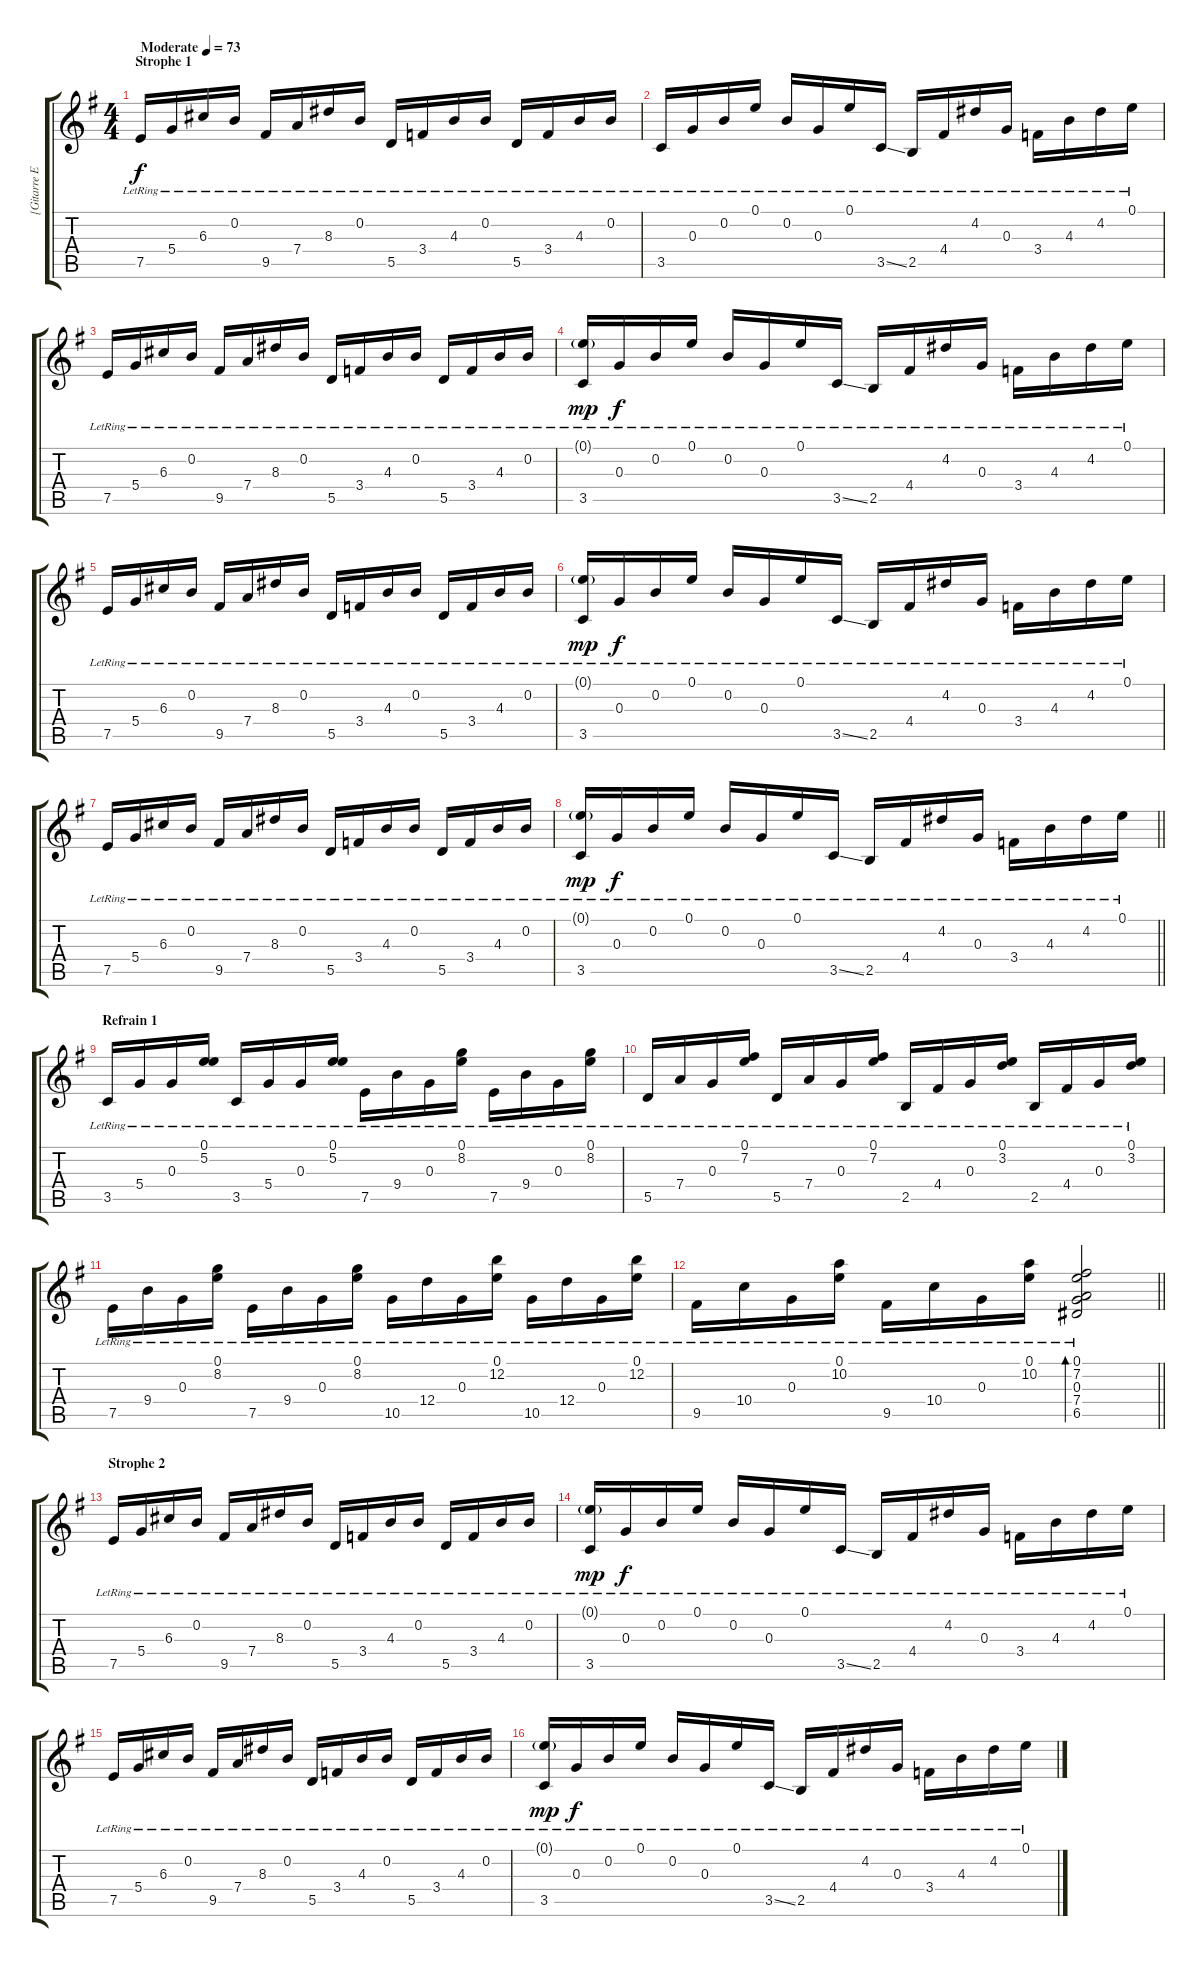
\track ("[Gitarre Effekt]" "[Gitarre E") {instrument electricguitarclean}
\staff {score tabs}
\tuning (E4 B3 G3 D3 A2 E2) {hide}
\ts (4 4)
\section ("" "Strophe 1")
\tempo (73 "Moderate")
\clef g2
\ks eminor
7.5{lr}.16{dy f instrument electricguitarclean} 5.4{lr}.16 6.3{lr}.16 0.2{lr}.16 9.5{lr}.16 7.4{lr}.16 8.3{lr}.16 0.2{lr}.16 5.5{lr}.16 3.4{lr}.16 4.3{lr}.16 0.2{lr}.16 5.5{lr}.16 3.4{lr}.16 4.3{lr}.16 0.2{lr}.16 |
3.5{lr}.16 0.3{lr}.16 0.2{lr}.16 0.1{lr}.16 0.2{lr}.16 0.3{lr}.16 0.1{lr}.16 3.5{ss lr}.16 2.5{lr}.16 4.4{lr}.16 4.2{lr}.16 0.3{lr}.16 3.4{lr}.16 4.3{lr}.16 4.2{lr}.16 0.1{lr}.16 |
7.5{lr}.16 5.4{lr}.16 6.3{lr}.16 0.2{lr}.16 9.5{lr}.16 7.4{lr}.16 8.3{lr}.16 0.2{lr}.16 5.5{lr}.16 3.4{lr}.16 4.3{lr}.16 0.2{lr}.16 5.5{lr}.16 3.4{lr}.16 4.3{lr}.16 0.2{lr}.16 |
(0.1{g lr} 3.5{lr}).16{dy mp} 0.3{lr}.16{dy f} 0.2{lr}.16 0.1{lr}.16 0.2{lr}.16 0.3{lr}.16 0.1{lr}.16 3.5{ss lr}.16 2.5{lr}.16 4.4{lr}.16 4.2{lr}.16 0.3{lr}.16 3.4{lr}.16 4.3{lr}.16 4.2{lr}.16 0.1{lr}.16 |
7.5{lr}.16 5.4{lr}.16 6.3{lr}.16 0.2{lr}.16 9.5{lr}.16 7.4{lr}.16 8.3{lr}.16 0.2{lr}.16 5.5{lr}.16 3.4{lr}.16 4.3{lr}.16 0.2{lr}.16 5.5{lr}.16 3.4{lr}.16 4.3{lr}.16 0.2{lr}.16 |
(0.1{g lr} 3.5{lr}).16{dy mp} 0.3{lr}.16{dy f} 0.2{lr}.16 0.1{lr}.16 0.2{lr}.16 0.3{lr}.16 0.1{lr}.16 3.5{ss lr}.16 2.5{lr}.16 4.4{lr}.16 4.2{lr}.16 0.3{lr}.16 3.4{lr}.16 4.3{lr}.16 4.2{lr}.16 0.1{lr}.16 |
7.5{lr}.16 5.4{lr}.16 6.3{lr}.16 0.2{lr}.16 9.5{lr}.16 7.4{lr}.16 8.3{lr}.16 0.2{lr}.16 5.5{lr}.16 3.4{lr}.16 4.3{lr}.16 0.2{lr}.16 5.5{lr}.16 3.4{lr}.16 4.3{lr}.16 0.2{lr}.16 |
\barLineRight lightlight
(0.1{g lr} 3.5{lr}).16{dy mp} 0.3{lr}.16{dy f} 0.2{lr}.16 0.1{lr}.16 0.2{lr}.16 0.3{lr}.16 0.1{lr}.16 3.5{ss lr}.16 2.5{lr}.16 4.4{lr}.16 4.2{lr}.16 0.3{lr}.16 3.4{lr}.16 4.3{lr}.16 4.2{lr}.16 0.1{lr}.16 |
\section ("" "Refrain 1")
3.5{lr}.16 5.4{lr}.16 0.3{lr}.16 (0.1{lr} 5.2{lr}).16 3.5{lr}.16 5.4{lr}.16 0.3{lr}.16 (0.1{lr} 5.2{lr}).16 7.5{lr}.16 9.4{lr}.16 0.3{lr}.16 (0.1{lr} 8.2{lr}).16 7.5{lr}.16 9.4{lr}.16 0.3{lr}.16 (0.1{lr} 8.2{lr}).16 |
5.5{lr}.16 7.4{lr}.16 0.3{lr}.16 (0.1{lr} 7.2{lr}).16 5.5{lr}.16 7.4{lr}.16 0.3{lr}.16 (0.1{lr} 7.2{lr}).16 2.5{lr}.16 4.4{lr}.16 0.3{lr}.16 (0.1{lr} 3.2{lr}).16 2.5{lr}.16 4.4{lr}.16 0.3{lr}.16 (0.1{lr} 3.2{lr}).16 |
7.5{lr}.16 9.4{lr}.16 0.3{lr}.16 (0.1{lr} 8.2{lr}).16 7.5{lr}.16 9.4{lr}.16 0.3{lr}.16 (0.1{lr} 8.2{lr}).16 10.5{lr}.16 12.4{lr}.16 0.3{lr}.16 (0.1{lr} 12.2{lr}).16 10.5{lr}.16 12.4{lr}.16 0.3{lr}.16 (0.1{lr} 12.2{lr}).16 |
\barLineRight lightlight
9.5{lr}.16 10.4{lr}.16 0.3{lr}.16 (0.1{lr} 10.2{lr}).16 9.5{lr}.16 10.4{lr}.16 0.3{lr}.16 (0.1{lr} 10.2{lr}).16 (0.1{lr} 7.2{lr} 0.3{lr} 7.4{lr} 6.5{lr}).2{bd 60} |
\section ("" "Strophe 2")
7.5{lr}.16 5.4{lr}.16 6.3{lr}.16 0.2{lr}.16 9.5{lr}.16 7.4{lr}.16 8.3{lr}.16 0.2{lr}.16 5.5{lr}.16 3.4{lr}.16 4.3{lr}.16 0.2{lr}.16 5.5{lr}.16 3.4{lr}.16 4.3{lr}.16 0.2{lr}.16 |
(0.1{g lr} 3.5{lr}).16{dy mp} 0.3{lr}.16{dy f} 0.2{lr}.16 0.1{lr}.16 0.2{lr}.16 0.3{lr}.16 0.1{lr}.16 3.5{ss lr}.16 2.5{lr}.16 4.4{lr}.16 4.2{lr}.16 0.3{lr}.16 3.4{lr}.16 4.3{lr}.16 4.2{lr}.16 0.1{lr}.16 |
7.5{lr}.16 5.4{lr}.16 6.3{lr}.16 0.2{lr}.16 9.5{lr}.16 7.4{lr}.16 8.3{lr}.16 0.2{lr}.16 5.5{lr}.16 3.4{lr}.16 4.3{lr}.16 0.2{lr}.16 5.5{lr}.16 3.4{lr}.16 4.3{lr}.16 0.2{lr}.16 |
(0.1{g lr} 3.5{lr}).16{dy mp} 0.3{lr}.16{dy f} 0.2{lr}.16 0.1{lr}.16 0.2{lr}.16 0.3{lr}.16 0.1{lr}.16 3.5{ss lr}.16 2.5{lr}.16 4.4{lr}.16 4.2{lr}.16 0.3{lr}.16 3.4{lr}.16 4.3{lr}.16 4.2{lr}.16 0.1{lr}.16
